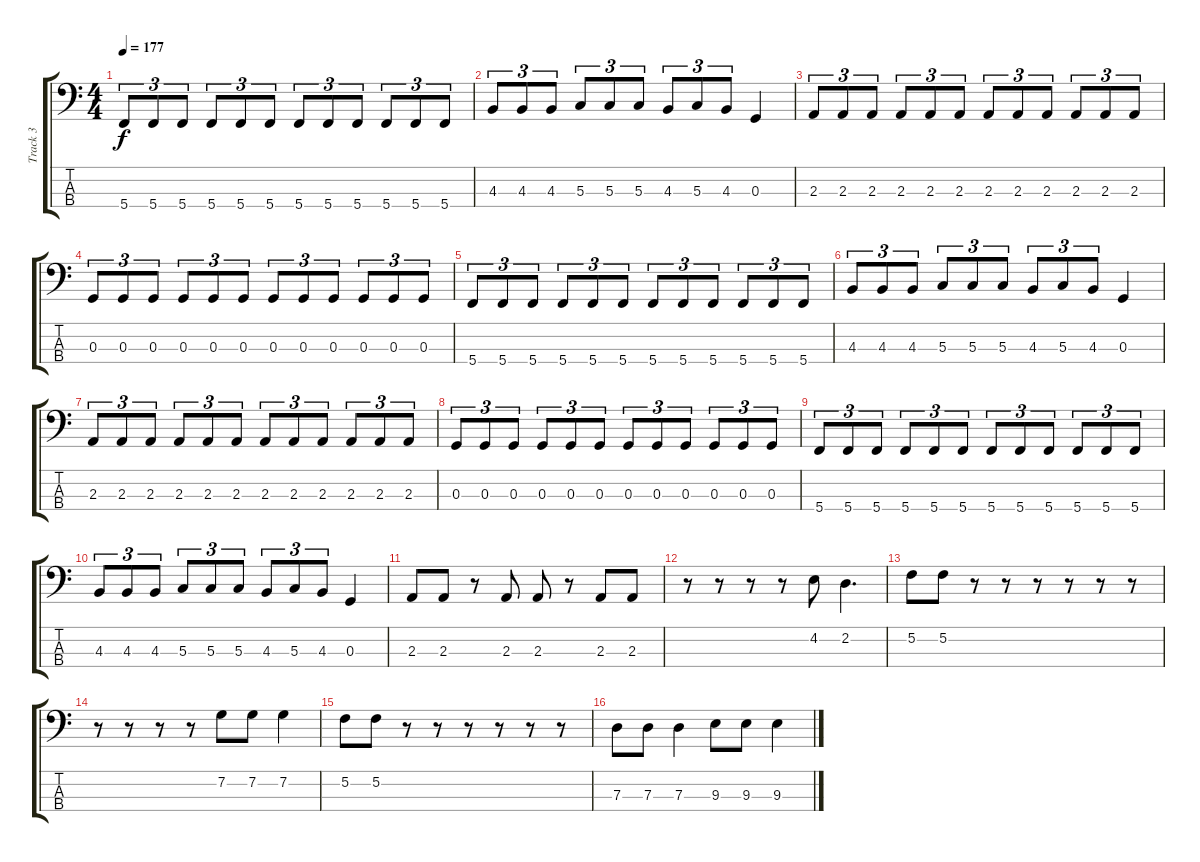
\track ("Track 3" "Track 3") {instrument electricbassfinger}
\staff {score tabs}
\tuning (F2 C2 G1 C1) {hide}
\ts (4 4)
\tempo 177
\clef f4
\ks c
5.4.8{tu (3 2) dy f} 5.4.8{tu (3 2)} 5.4.8{tu (3 2)} 5.4.8{tu (3 2)} 5.4.8{tu (3 2)} 5.4.8{tu (3 2)} 5.4.8{tu (3 2)} 5.4.8{tu (3 2)} 5.4.8{tu (3 2)} 5.4.8{tu (3 2)} 5.4.8{tu (3 2)} 5.4.8{tu (3 2)} |
4.3.8{tu (3 2)} 4.3.8{tu (3 2)} 4.3.8{tu (3 2)} 5.3.8{tu (3 2)} 5.3.8{tu (3 2)} 5.3.8{tu (3 2)} 4.3.8{tu (3 2)} 5.3.8{tu (3 2)} 4.3.8{tu (3 2)} 0.3.4 |
2.3.8{tu (3 2)} 2.3.8{tu (3 2)} 2.3.8{tu (3 2)} 2.3.8{tu (3 2)} 2.3.8{tu (3 2)} 2.3.8{tu (3 2)} 2.3.8{tu (3 2)} 2.3.8{tu (3 2)} 2.3.8{tu (3 2)} 2.3.8{tu (3 2)} 2.3.8{tu (3 2)} 2.3.8{tu (3 2)} |
0.3.8{tu (3 2)} 0.3.8{tu (3 2)} 0.3.8{tu (3 2)} 0.3.8{tu (3 2)} 0.3.8{tu (3 2)} 0.3.8{tu (3 2)} 0.3.8{tu (3 2)} 0.3.8{tu (3 2)} 0.3.8{tu (3 2)} 0.3.8{tu (3 2)} 0.3.8{tu (3 2)} 0.3.8{tu (3 2)} |
5.4.8{tu (3 2)} 5.4.8{tu (3 2)} 5.4.8{tu (3 2)} 5.4.8{tu (3 2)} 5.4.8{tu (3 2)} 5.4.8{tu (3 2)} 5.4.8{tu (3 2)} 5.4.8{tu (3 2)} 5.4.8{tu (3 2)} 5.4.8{tu (3 2)} 5.4.8{tu (3 2)} 5.4.8{tu (3 2)} |
4.3.8{tu (3 2)} 4.3.8{tu (3 2)} 4.3.8{tu (3 2)} 5.3.8{tu (3 2)} 5.3.8{tu (3 2)} 5.3.8{tu (3 2)} 4.3.8{tu (3 2)} 5.3.8{tu (3 2)} 4.3.8{tu (3 2)} 0.3.4 |
2.3.8{tu (3 2)} 2.3.8{tu (3 2)} 2.3.8{tu (3 2)} 2.3.8{tu (3 2)} 2.3.8{tu (3 2)} 2.3.8{tu (3 2)} 2.3.8{tu (3 2)} 2.3.8{tu (3 2)} 2.3.8{tu (3 2)} 2.3.8{tu (3 2)} 2.3.8{tu (3 2)} 2.3.8{tu (3 2)} |
0.3.8{tu (3 2)} 0.3.8{tu (3 2)} 0.3.8{tu (3 2)} 0.3.8{tu (3 2)} 0.3.8{tu (3 2)} 0.3.8{tu (3 2)} 0.3.8{tu (3 2)} 0.3.8{tu (3 2)} 0.3.8{tu (3 2)} 0.3.8{tu (3 2)} 0.3.8{tu (3 2)} 0.3.8{tu (3 2)} |
5.4.8{tu (3 2)} 5.4.8{tu (3 2)} 5.4.8{tu (3 2)} 5.4.8{tu (3 2)} 5.4.8{tu (3 2)} 5.4.8{tu (3 2)} 5.4.8{tu (3 2)} 5.4.8{tu (3 2)} 5.4.8{tu (3 2)} 5.4.8{tu (3 2)} 5.4.8{tu (3 2)} 5.4.8{tu (3 2)} |
4.3.8{tu (3 2)} 4.3.8{tu (3 2)} 4.3.8{tu (3 2)} 5.3.8{tu (3 2)} 5.3.8{tu (3 2)} 5.3.8{tu (3 2)} 4.3.8{tu (3 2)} 5.3.8{tu (3 2)} 4.3.8{tu (3 2)} 0.3.4 |
2.3.8 2.3.8 r.8 2.3.8 2.3.8 r.8 2.3.8 2.3.8 |
r.8 r.8 r.8 r.8 4.2.8 2.2.4{d} |
5.2.8 5.2.8 r.8 r.8 r.8 r.8 r.8 r.8 |
r.8 r.8 r.8 r.8 7.2.8 7.2.8 7.2.4 |
5.2.8 5.2.8 r.8 r.8 r.8 r.8 r.8 r.8 |
7.3.8 7.3.8 7.3.4 9.3.8 9.3.8 9.3.4
